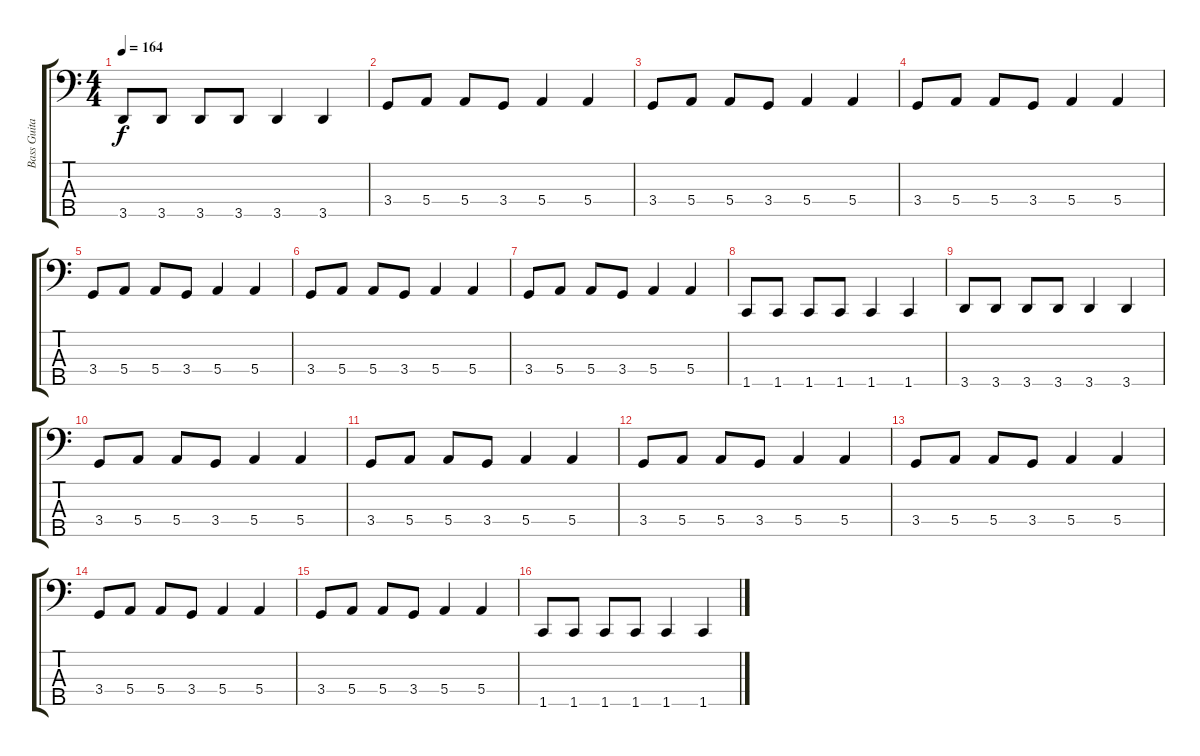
\track ("Bass Guitar" "Bass Guita") {instrument electricbassfinger}
\staff {score tabs}
\tuning (G2 D2 A1 E1 B0) {hide}
\ts (4 4)
\tempo 164
\clef f4
\ks c
3.5.8{dy f} 3.5.8 3.5.8 3.5.8 3.5.4 3.5.4 |
3.4.8 5.4.8 5.4.8 3.4.8 5.4.4 5.4.4 |
3.4.8 5.4.8 5.4.8 3.4.8 5.4.4 5.4.4 |
3.4.8 5.4.8 5.4.8 3.4.8 5.4.4 5.4.4 |
3.4.8 5.4.8 5.4.8 3.4.8 5.4.4 5.4.4 |
3.4.8 5.4.8 5.4.8 3.4.8 5.4.4 5.4.4 |
3.4.8 5.4.8 5.4.8 3.4.8 5.4.4 5.4.4 |
1.5.8 1.5.8 1.5.8 1.5.8 1.5.4 1.5.4 |
3.5.8 3.5.8 3.5.8 3.5.8 3.5.4 3.5.4 |
3.4.8 5.4.8 5.4.8 3.4.8 5.4.4 5.4.4 |
3.4.8 5.4.8 5.4.8 3.4.8 5.4.4 5.4.4 |
3.4.8 5.4.8 5.4.8 3.4.8 5.4.4 5.4.4 |
3.4.8 5.4.8 5.4.8 3.4.8 5.4.4 5.4.4 |
3.4.8 5.4.8 5.4.8 3.4.8 5.4.4 5.4.4 |
3.4.8 5.4.8 5.4.8 3.4.8 5.4.4 5.4.4 |
1.5.8 1.5.8 1.5.8 1.5.8 1.5.4 1.5.4
